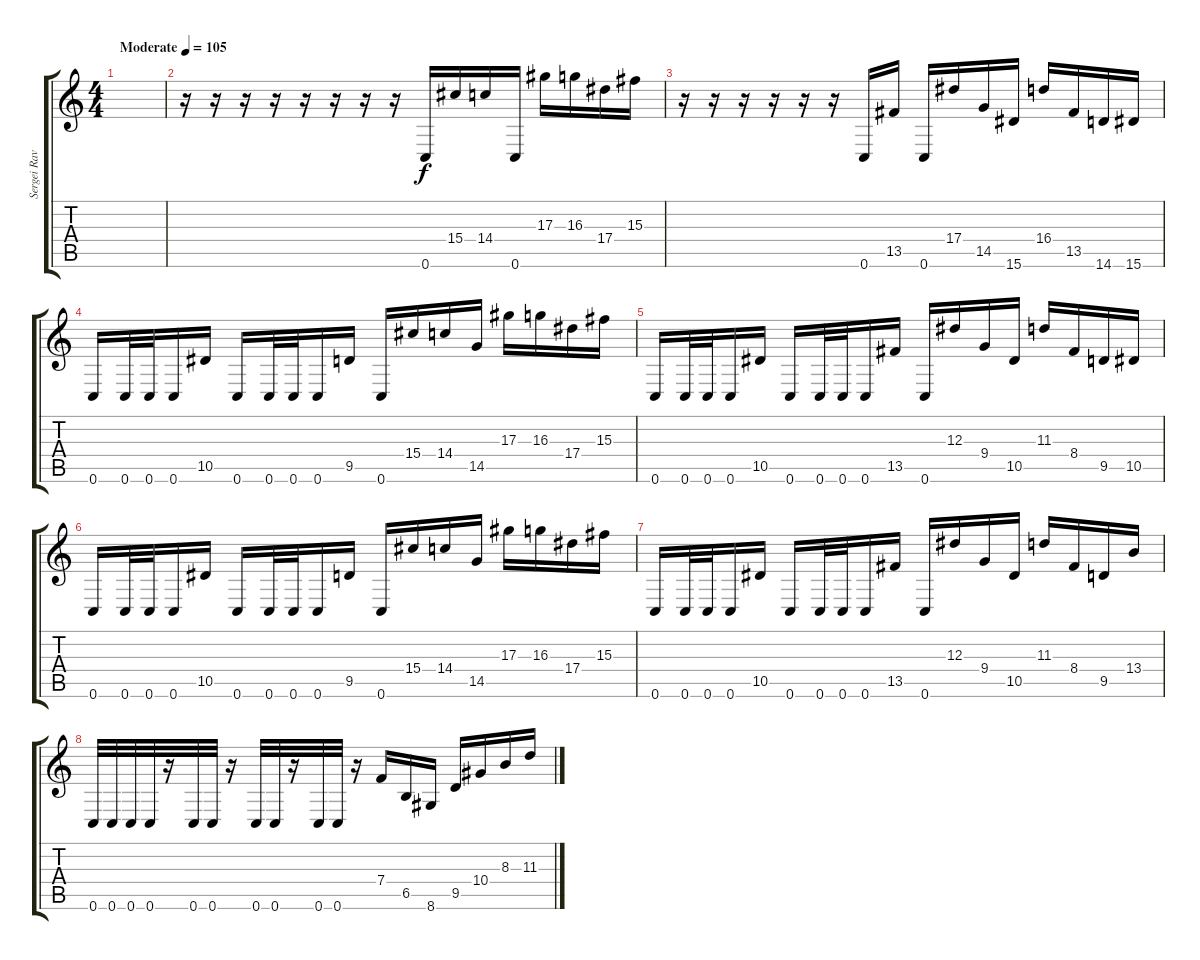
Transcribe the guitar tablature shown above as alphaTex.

\track ("Sergei Ravinskiy" "Sergei Rav") {instrument distortionguitar}
\staff {score tabs}
\tuning (C4 G3 Eb3 Bb2 F2 C2) {hide}
\ts (4 4)
\tempo (105 "Moderate")
\clef g2
\ks c
|
r.16 r.16 r.16 r.16 r.16 r.16 r.16 r.16 0.6.16 15.4.16 14.4.16 0.6.16 17.3.16 16.3.16 17.4.16 15.3.16 |
r.16 r.16 r.16 r.16 r.16 r.16 0.6.16 13.5.16 0.6.16 17.4.16 14.5.16 15.6.16 16.4.16 13.5.16 14.6.16 15.6.16 |
0.6.16 0.6.32 0.6.32 0.6.16 10.5.16 0.6.16 0.6.32 0.6.32 0.6.16 9.5.16 0.6.16 15.4.16 14.4.16 14.5.16 17.3.16 16.3.16 17.4.16 15.3.16 |
0.6.16 0.6.32 0.6.32 0.6.16 10.5.16 0.6.16 0.6.32 0.6.32 0.6.16 13.5.16 0.6.16 12.3.16 9.4.16 10.5.16 11.3.16 8.4.16 9.5.16 10.5.16 |
0.6.16 0.6.32 0.6.32 0.6.16 10.5.16 0.6.16 0.6.32 0.6.32 0.6.16 9.5.16 0.6.16 15.4.16 14.4.16 14.5.16 17.3.16 16.3.16 17.4.16 15.3.16 |
0.6.16 0.6.32 0.6.32 0.6.16 10.5.16 0.6.16 0.6.32 0.6.32 0.6.16 13.5.16 0.6.16 12.3.16 9.4.16 10.5.16 11.3.16 8.4.16 9.5.16 13.4.16 |
0.6.32 0.6.32 0.6.32 0.6.32 r.16 0.6.32 0.6.32 r.16 0.6.32 0.6.32 r.16 0.6.32 0.6.32 r.16 7.4.16 6.5.16 8.6.16 9.5.16 10.4.16 8.3.16 11.3.16
